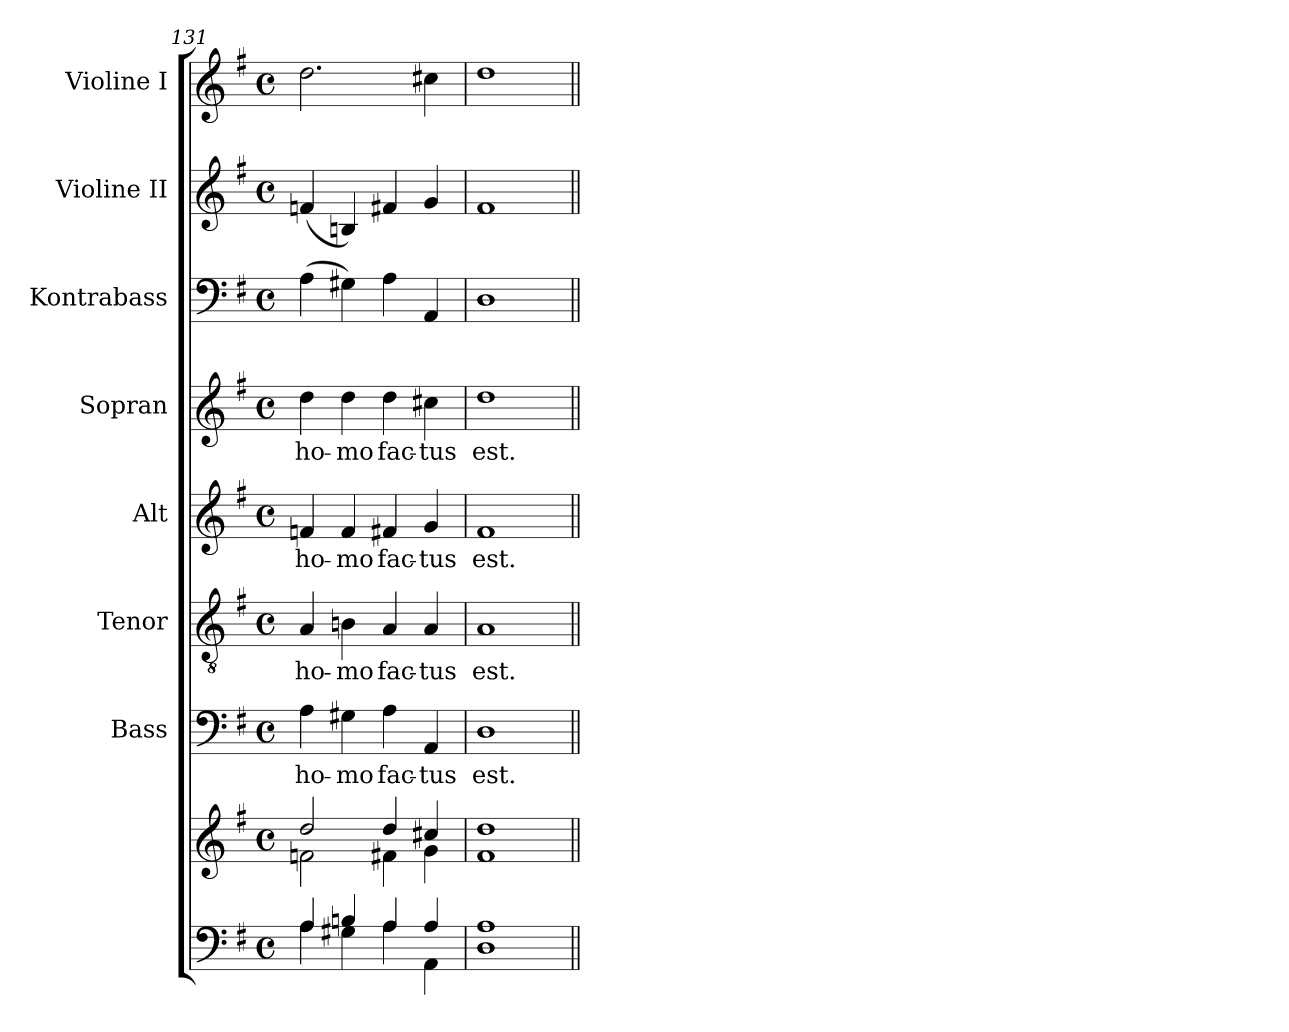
**kern	**kern	**kern	**text	**kern	**text	**kern	**text	**kern	**text	**kern	**kern	**kern
*part8	*part8	*part7	*part7	*part6	*part6	*part5	*part5	*part4	*part4	*part3	*part2	*part1
*staff9	*staff8	*staff7	*staff7	*staff6	*staff6	*staff5	*staff5	*staff4	*staff4	*staff3	*staff2	*staff1
*	*	*I"Bass	*	*I"Tenor	*	*I"Alt	*	*I"Sopran	*	*I"Kontrabass	*I"Violine II	*I"Violine I
*	*	*I'B.	*	*I'T.	*	*I'A.	*	*I'S.	*	*I'Kb.	*I'Vl. II	*I'Vl. I
!!LO:PB:g=z
*clefF4	*clefG2	*clefF4	*	*clefGv2	*	*clefG2	*	*clefG2	*	*clefF4	*clefG2	*clefG2
*	*	*	*	*	*	*	*	*	*	*ITrd7c12	*	*
*k[f#]	*k[f#]	*k[f#]	*	*k[f#]	*	*k[f#]	*	*k[f#]	*	*k[f#]	*k[f#]	*k[f#]
*G:	*G:	*G:	*	*G:	*	*G:	*	*G:	*	*G:	*G:	*G:
*M4/4	*M4/4	*M4/4	*	*M4/4	*	*M4/4	*	*M4/4	*	*M4/4	*M4/4	*M4/4
*met(c)	*met(c)	*met(c)	*	*met(c)	*	*met(c)	*	*met(c)	*	*met(c)	*met(c)	*met(c)
=131	=131	=131	=131	=131	=131	=131	=131	=131	=131	=131	=131	=131
*^	*^	*	*	*	*	*	*	*	*	*	*	*
!	!	!	!	!	!LO:LY:b	!	!LO:LY:b	!	!LO:LY:b	!	!LO:LY:b	!	!	!
4A/	4A\	2dd/	2fn\	4A\	ho-	4A/	ho-	4fn/	ho-	4dd\	ho-	(>4AA\	(<4fn/	2.dd\
!	!	!	!	!	!LO:LY:b	!	!LO:LY:b	!	!LO:LY:b	!	!LO:LY:b	!	!	!
4Bn/	4G#X\	.	.	4G#X\	-mo	4Bn\	-mo	4f/	-mo	4dd\	-mo	4GG#X\)	4Bn/)	.
!	!	!	!	!	!LO:LY:b	!	!LO:LY:b	!	!LO:LY:b	!	!LO:LY:b	!	!	!
4A/	4A\	4dd/	4f#X\	4A\	fac-	4A/	fac-	4f#X/	fac-	4dd\	fac-	4AA\	4f#X/	.
!	!	!	!	!	!LO:LY:b	!	!LO:LY:b	!	!LO:LY:b	!	!LO:LY:b	!	!	!
4A/	4AA\	4cc#X/	4g\	4AA/	-tus	4A/	-tus	4g/	-tus	4cc#X\	-tus	4AAA/	4g/	4cc#X\
=132	=132	=132	=132	=132	=132	=132	=132	=132	=132	=132	=132	=132	=132	=132
!	!	!	!	!	!LO:LY:b	!	!LO:LY:b	!	!LO:LY:b	!	!LO:LY:b	!	!	!
1A	1D	1dd	1f#	1D	est.	1A	est.	1f#	est.	1dd	est.	1DD	1f#	1dd
*v	*v	*	*	*	*	*	*	*	*	*	*	*	*	*
*	*v	*v	*	*	*	*	*	*	*	*	*	*	*
=||	=||	=||	=||	=||	=||	=||	=||	=||	=||	=||	=||	=||
*-	*-	*-	*-	*-	*-	*-	*-	*-	*-	*-	*-	*-
